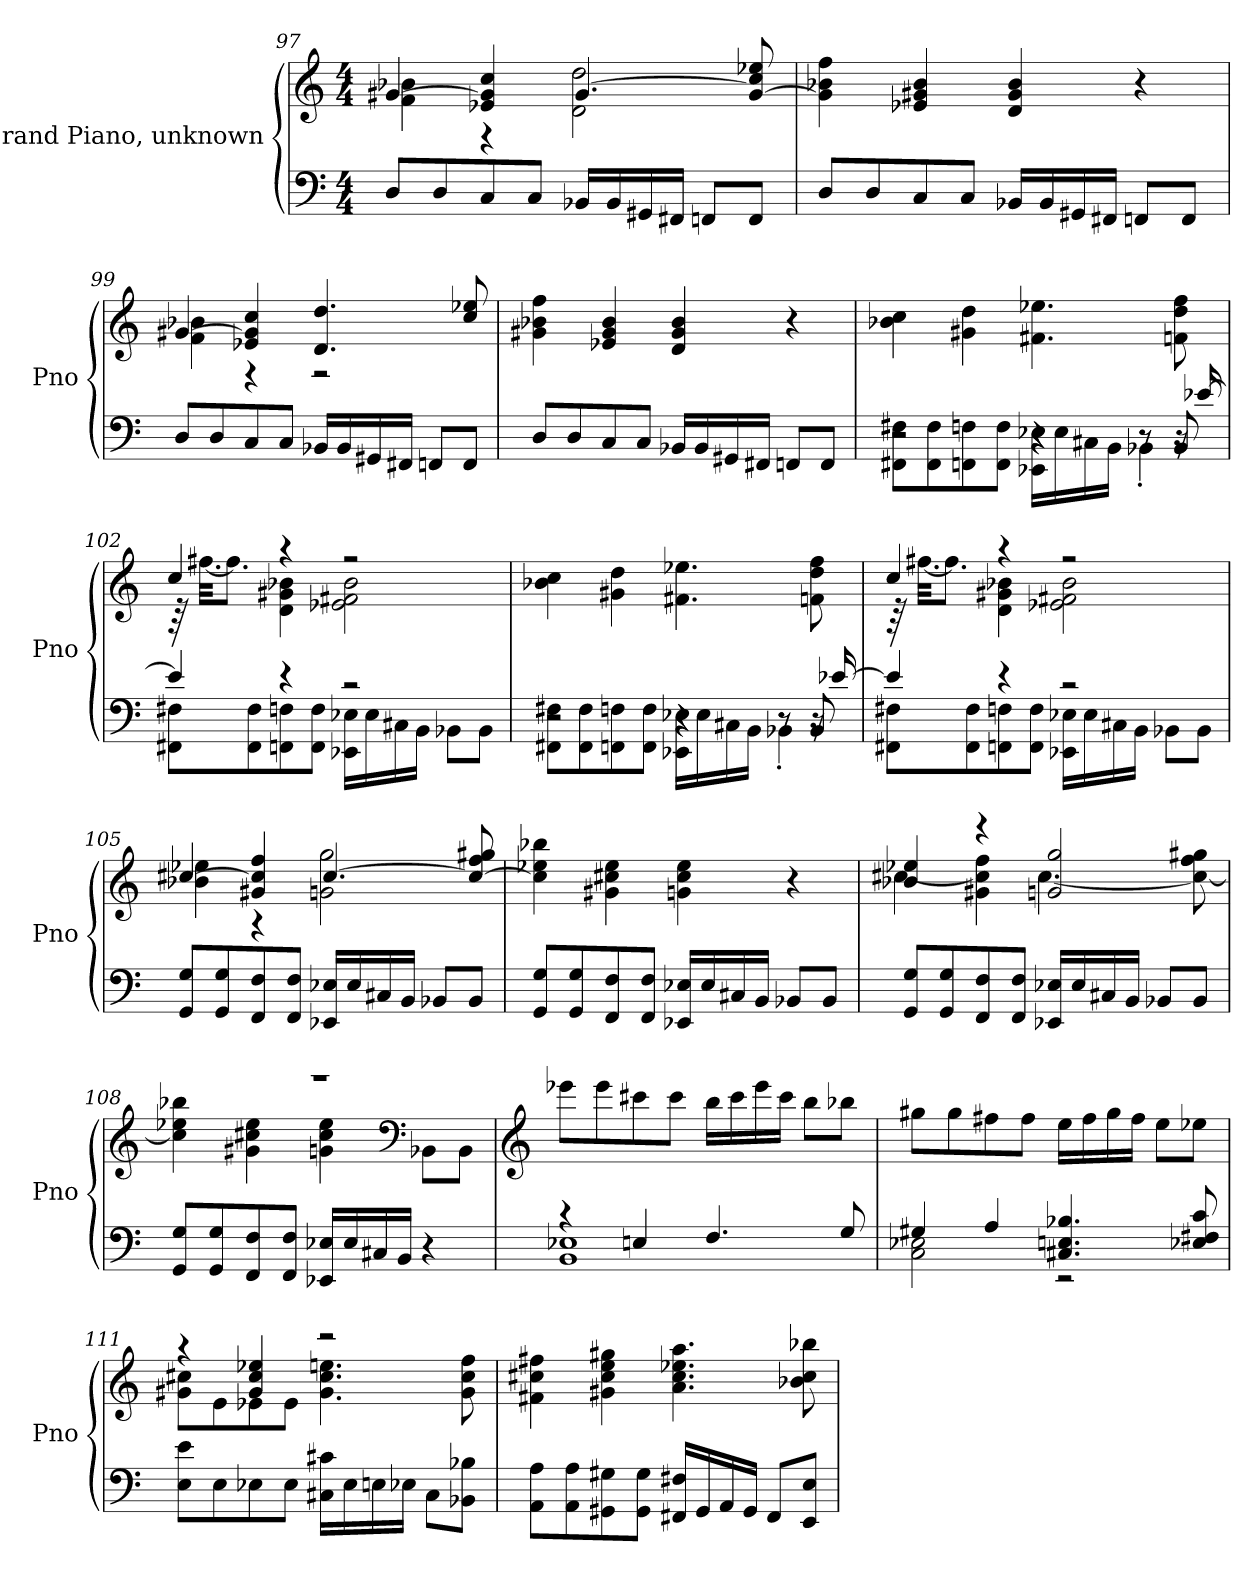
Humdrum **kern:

**kern	**kern
*part1	*part1
*staff2	*staff1
*I"Grand Piano, unknown	*
*I'Pno	*
!!LO:LB:g=z
*clefF4	*clefG2
*k[]	*k[]
*M4/4	*M4/4
=97	=97
*	*^
8D/L	[4g#X/	4f\ 4b-X\
8D/	.	.
8C/	4e-X/ 4g#/] 4cc/	4r
8C/J	.	.
16BB-X/LL	[4.g#/	2d\ 2dd\
16BB-/	.	.
16GG#X/	.	.
16FF#X/JJ	.	.
8FFn/L	.	.
8FF/J	8g#/_ 8cc/ 8ee-X/	.
*	*v	*v
=98	=98
8D/L	4g#\] 4b-X\ 4ff\
8D/	.
8C/	4e-X/ 4g#X/ 4b-/
8C/J	.
16BB-X/LL	4d/ 4g#/ 4b-/
16BB-/	.
16GG#X/	.
16FF#X/JJ	.
8FFn/L	4r
8FF/J	.
=99	=99
*	*^
8D/L	[4g#X/	4f\ 4b-X\
8D/	.	.
8C/	4e-X/ 4g#/] 4cc/	4r
8C/J	.	.
16BB-X/LL	4.d/ 4.dd/	2r
16BB-/	.	.
16GG#X/	.	.
16FF#X/JJ	.	.
8FFn/L	.	.
8FF/J	8cc/ 8ee-X/	.
*	*v	*v
!!LO:LB:g=z
=100	=100
8D/L	4g#X\ 4b-X\ 4ff\
8D/	.
8C/	4e-X/ 4g#/ 4b-/
8C/J	.
16BB-X/LL	4d/ 4g#/ 4b-/
16BB-/	.
16GG#X/	.
16FF#X/JJ	.
8FFn/L	4r
8FF/J	.
=101	=101
*^	*
*	*^	*
2r	8FF#X\ 8F#X\L	2r	4b-X\ 4cc\
.	8FF#\ 8F#\	.	.
.	8FFn\ 8Fn\	.	4g#X\ 4dd\
.	8FF\ 8F\J	.	.
4r	16EE-X\ 16E-X\LL	4r	4.f#X\ 4.ee-X\
.	16E-\	.	.
.	16C#X\	.	.
.	16BB\JJ	.	.
8r	4BB-X'\	8r	.
16r	.	8BB-/	8fn\ 8dd\ 8ff\
[16e-X/	.	.	.
*	*v	*v	*
!!LO:LB:g=z
=102	=102	=102
*	*	*^
4e-/]	8FF#X\ 8F#X\L	4cc/	64r
.	.	.	[32.ff#X\KKL
.	.	.	8.ff#\J]
.	8FF#\ 8F#\	.	.
4r	8FFn\ 8Fn\	4r	4d\ 4g#X\ 4b-X\
.	8FF\ 8F\J	.	.
2r	16EE-X\ 16E-X\LL	2r	2e-X\ 2f#X\ 2b-\
.	16E-\	.	.
.	16C#X\	.	.
.	16BB\JJ	.	.
.	8BB-X\L	.	.
.	8BB-\J	.	.
*	*	*v	*v
=103	=103	=103
*	*^	*
2r	8FF#X\ 8F#X\L	2r	4b-X\ 4cc\
.	8FF#\ 8F#\	.	.
.	8FFn\ 8Fn\	.	4g#X\ 4dd\
.	8FF\ 8F\J	.	.
4r	16EE-X\ 16E-X\LL	4r	4.f#X\ 4.ee-X\
.	16E-\	.	.
.	16C#X\	.	.
.	16BB\JJ	.	.
8r	4BB-X'\	8r	.
16r	.	8BB-/	8fn\ 8dd\ 8ff\
[16e-X/	.	.	.
*	*v	*v	*
!!LO:LB:g=z
=104	=104	=104
*	*	*^
4e-/]	8FF#X\ 8F#X\L	4cc/	64r
.	.	.	[32.ff#X\KKL
.	.	.	8.ff#\J]
.	8FF#\ 8F#\	.	.
4r	8FFn\ 8Fn\	4r	4d\ 4g#X\ 4b-X\
.	8FF\ 8F\J	.	.
2r	16EE-X\ 16E-X\LL	2r	2e-X\ 2f#X\ 2b-\
.	16E-\	.	.
.	16C#X\	.	.
.	16BB\JJ	.	.
.	8BB-X\L	.	.
.	8BB-\J	.	.
*v	*v	*	*
=105	=105	=105
8GG/ 8G/L	[4cc#X/	4b-X\ 4ee-X\
8GG/ 8G/	.	.
8FF/ 8F/	4g#X/ 4cc#/] 4ff/	4r
8FF/ 8F/J	.	.
16EE-X/ 16E-X/LL	[4.cc#/	2gn\ 2gg\
16E-/	.	.
16C#X/	.	.
16BB/JJ	.	.
8BB-X/L	.	.
8BB-/J	8cc#/_ 8ff/ 8gg#X/	.
*	*v	*v
!!LO:PB:g=z
=106	=106
8GG/ 8G/L	4cc#\] 4ee-X\ 4bb-X\
8GG/ 8G/	.
8FF/ 8F/	4g#X\ 4cc#X\ 4ee-\
8FF/ 8F/J	.
16EE-X/ 16E-X/LL	4gn\ 4cc#\ 4ee-\
16E-/	.
16C#X/	.
16BB/JJ	.
8BB-X/L	4r
8BB-/J	.
=107	=107
*	*^
8GG/ 8G/L	4b-X/ 4ee-X/	[4cc#X\
8GG/ 8G/	.	.
8FF/ 8F/	4r	4g#X\ 4cc#\] 4ff\
8FF/ 8F/J	.	.
16EE-X/ 16E-X/LL	2gn/ 2gg/	[4.cc#\
16E-/	.	.
16C#X/	.	.
16BB/JJ	.	.
8BB-X/L	.	.
8BB-/J	.	8cc#\_ 8ff\ 8gg#X\
=108	=108	=108
8GG/ 8G/L	1r	4cc#\] 4ee-X\ 4bb-X\
8GG/ 8G/	.	.
8FF/ 8F/	.	4g#X\ 4cc#X\ 4ee-\
8FF/ 8F/J	.	.
16EE-X/ 16E-X/LL	.	4gn\ 4cc#\ 4ee-\
16E-/	.	.
16C#X/	.	.
16BB/JJ	.	.
*	*clefF4	*
4r	.	8BB-X\L
.	.	8BB-\J
*	*v	*v
!!LO:LB:g=z
=109	=109
*	*clefG2
*^	*
4r	1BB 1E-X	8eee-X\L
.	.	8eee-\
4En/	.	8ccc#X\
.	.	8ccc#\J
4.F/	.	16bb\LL
.	.	16ccc#\
.	.	16eee-\
.	.	16ccc#\JJ
.	.	8bb\L
8G/	.	8bb-X\J
=110	=110	=110
4G#X/	2C\ 2E-X\	8gg#X\L
.	.	8gg#\
4A/	.	8ff#X\
.	.	8ff#\J
4.C#X/ 4.En/ 4.B-X/	2r	16ee\LL
.	.	16ff#\
.	.	16gg#\
.	.	16ff#\JJ
.	.	8ee\L
8E-X/ 8F#X/ 8c/	.	8ee-X\J
*v	*v	*
=111	=111
*	*^
8E\ 8e\L	4r	8g#X\ 8cc#X\L
8E\	.	8e\
8E-X\	4g#/ 4cc#/ 4ee-X/	8e-X\
8E-\J	.	8e-\J
16C#X\ 16c#X\LL	2r	4.g#\ 4.cc#\ 4.een\
16E-\	.	.
16En\	.	.
16E-X\JJ	.	.
8C#\L	.	.
8BB-X\ 8B-X\J	.	8g#\ 8cc#\ 8ff\
*	*v	*v
!!LO:LB:g=z
=112	=112
8AA\ 8A\L	4f#X\ 4cc#X\ 4ff#X\
8AA\ 8A\	.
8GG#X\ 8G#X\	4g#X\ 4cc#\ 4ee\ 4gg#X\
8GG#\ 8G#\J	.
16FF#X/ 16F#X/LL	4.a\ 4.cc#\ 4.ee-X\ 4.aa\
16GG#/	.
16AA/	.
16GG#/JJ	.
8FF#/L	.
8EE/ 8E/J	8b-X\ 8cc#\ 8bb-X\
=	=
*-	*-
